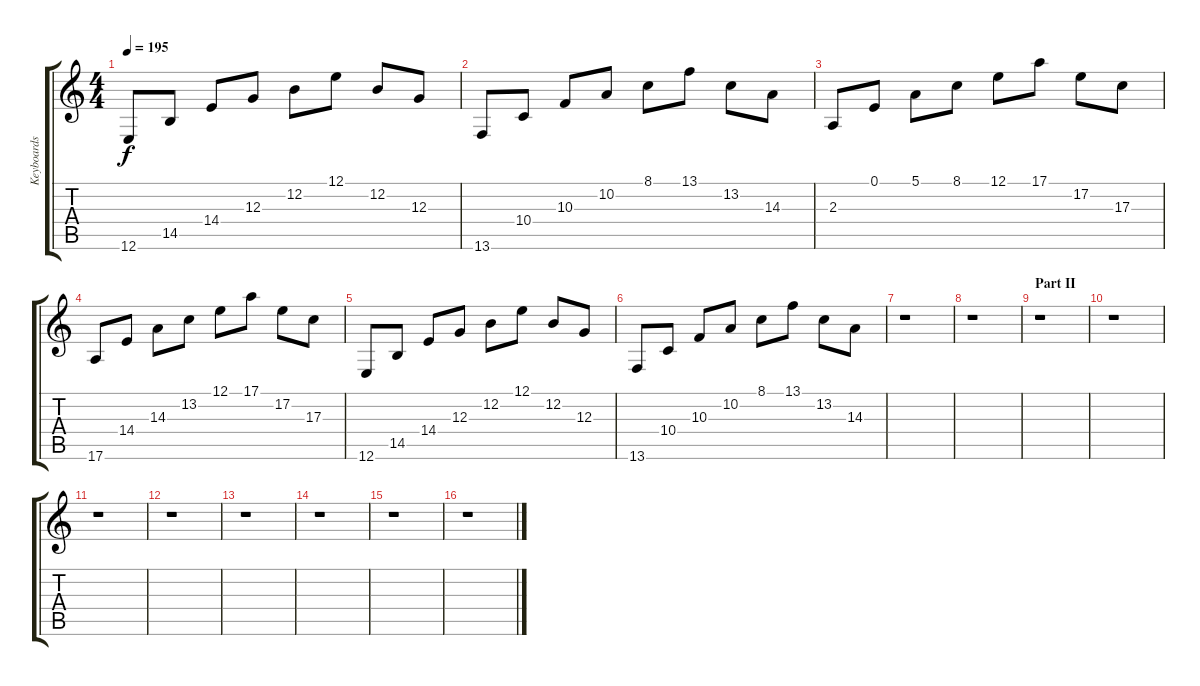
\track ("Keyboards II" "Keyboards ") {instrument fx1rain}
\staff {score tabs}
\tuning (E4 B3 G3 D3 A2 E2) {hide}
\ts (4 4)
\tempo 195
\clef g2
\ks c
12.6.8{dy f} 14.5.8 14.4.8 12.3.8 12.2.8 12.1.8 12.2.8 12.3.8 |
13.6.8 10.4.8 10.3.8 10.2.8 8.1.8 13.1.8 13.2.8 14.3.8 |
2.3.8 0.1.8 5.1.8 8.1.8 12.1.8 17.1.8 17.2.8 17.3.8 |
17.6.8 14.4.8 14.3.8 13.2.8 12.1.8 17.1.8 17.2.8 17.3.8 |
12.6.8 14.5.8 14.4.8 12.3.8 12.2.8 12.1.8 12.2.8 12.3.8 |
13.6.8 10.4.8 10.3.8 10.2.8 8.1.8 13.1.8 13.2.8 14.3.8 |
r.1 |
r.1 |
\section ("" "Part II")
r.1 |
r.1 |
r.1 |
r.1 |
r.1 |
r.1 |
r.1 |
r.1
